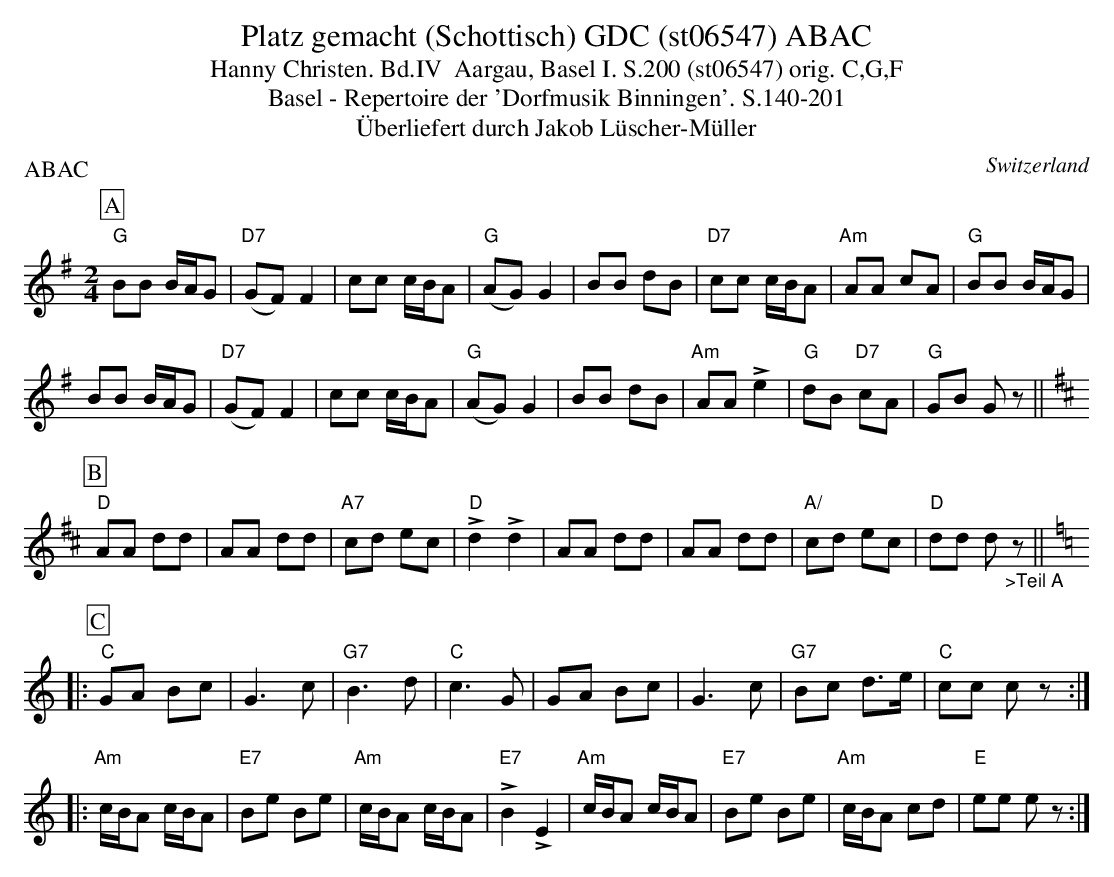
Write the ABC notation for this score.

X:1
T:Platz gemacht (Schottisch) GDC (st06547) ABAC
T:Hanny Christen. Bd.IV  Aargau, Basel I. S.200 (st06547) orig. C,G,F
T: Basel - Repertoire der 'Dorfmusik Binningen'. S.140-201
T:Überliefert durch Jakob Lüscher-Müller
P:ABAC
M:2/4
L:1/8
O:Switzerland
K:G major
[P:A] "G"BB B/A/G | ("D7"GF)F2 | cc c/B/A | ("G"AG)G2 | BB dB | "D7"cc c/B/A | "Am"AA cA | "G"BB B/A/G |
BB B/A/G | ("D7"GF)F2 | cc c/B/A | ("G"AG)G2 | BB dB | "Am"AA !>!e2 | "G"dB "D7"cA | "G"GB Gz || [P:B] [K:D]
"D"AA dd | AA dd | "A7"cd ec | !>!"D"d2!>!d2 | AA dd | AA dd | "A/"cd ec | "D"dd d"_>Teil A"z || [P:C] [K:C]
|: "C"GA Bc | G3c |  "G7"B3d | "C"c3G | GA Bc | G3c | "G7"Bc d>e | "C"cc cz ::
"Am"c/B/A c/B/A | "E7"Be Be | "Am"c/B/A c/B/A | !>!"E7"B2!>!E2 | "Am"c/B/A c/B/A | "E7"Be Be | "Am"c/B/A cd | "E"ee ez :|
